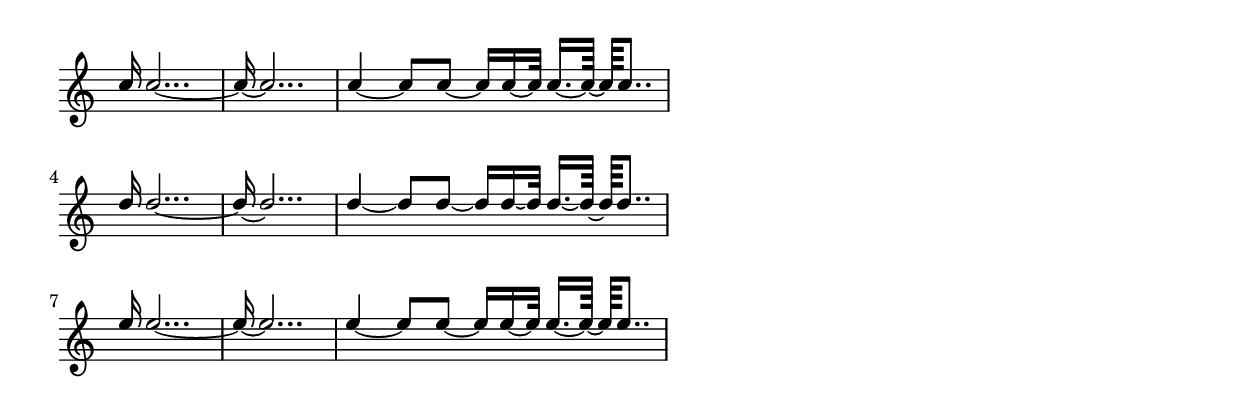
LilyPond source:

\header
{
  texidoc = "Formatting for isolated ties.

@itemize @bullet
@item short ties are in spaces
@item long ties cross staff lines
@item ties avoid flags of left stems.
@item ties avoid dots of left notes.

@item short ties are vertically centered in the space, as well those
that otherwise don't fit in a space

@item extremely short ties are put over the noteheads, instead of inbetween.
 
@end itemize
"

}
\layout {
  indent = #0.0
  ragged-right = ##t
}

\version "2.12.0"

frag =
\relative c'' {
  c16 c2...~ c16 ~ c2... |
  c4~c8 c8~c16 c16~c32 c16.~[ c64]~ c64[ c8..] |
}


\new Staff \with {
  \remove "Time_signature_engraver"
} {
  \stemUp

  \frag \break
  \transpose c d \frag\break
  \transpose c e \frag
  
}
